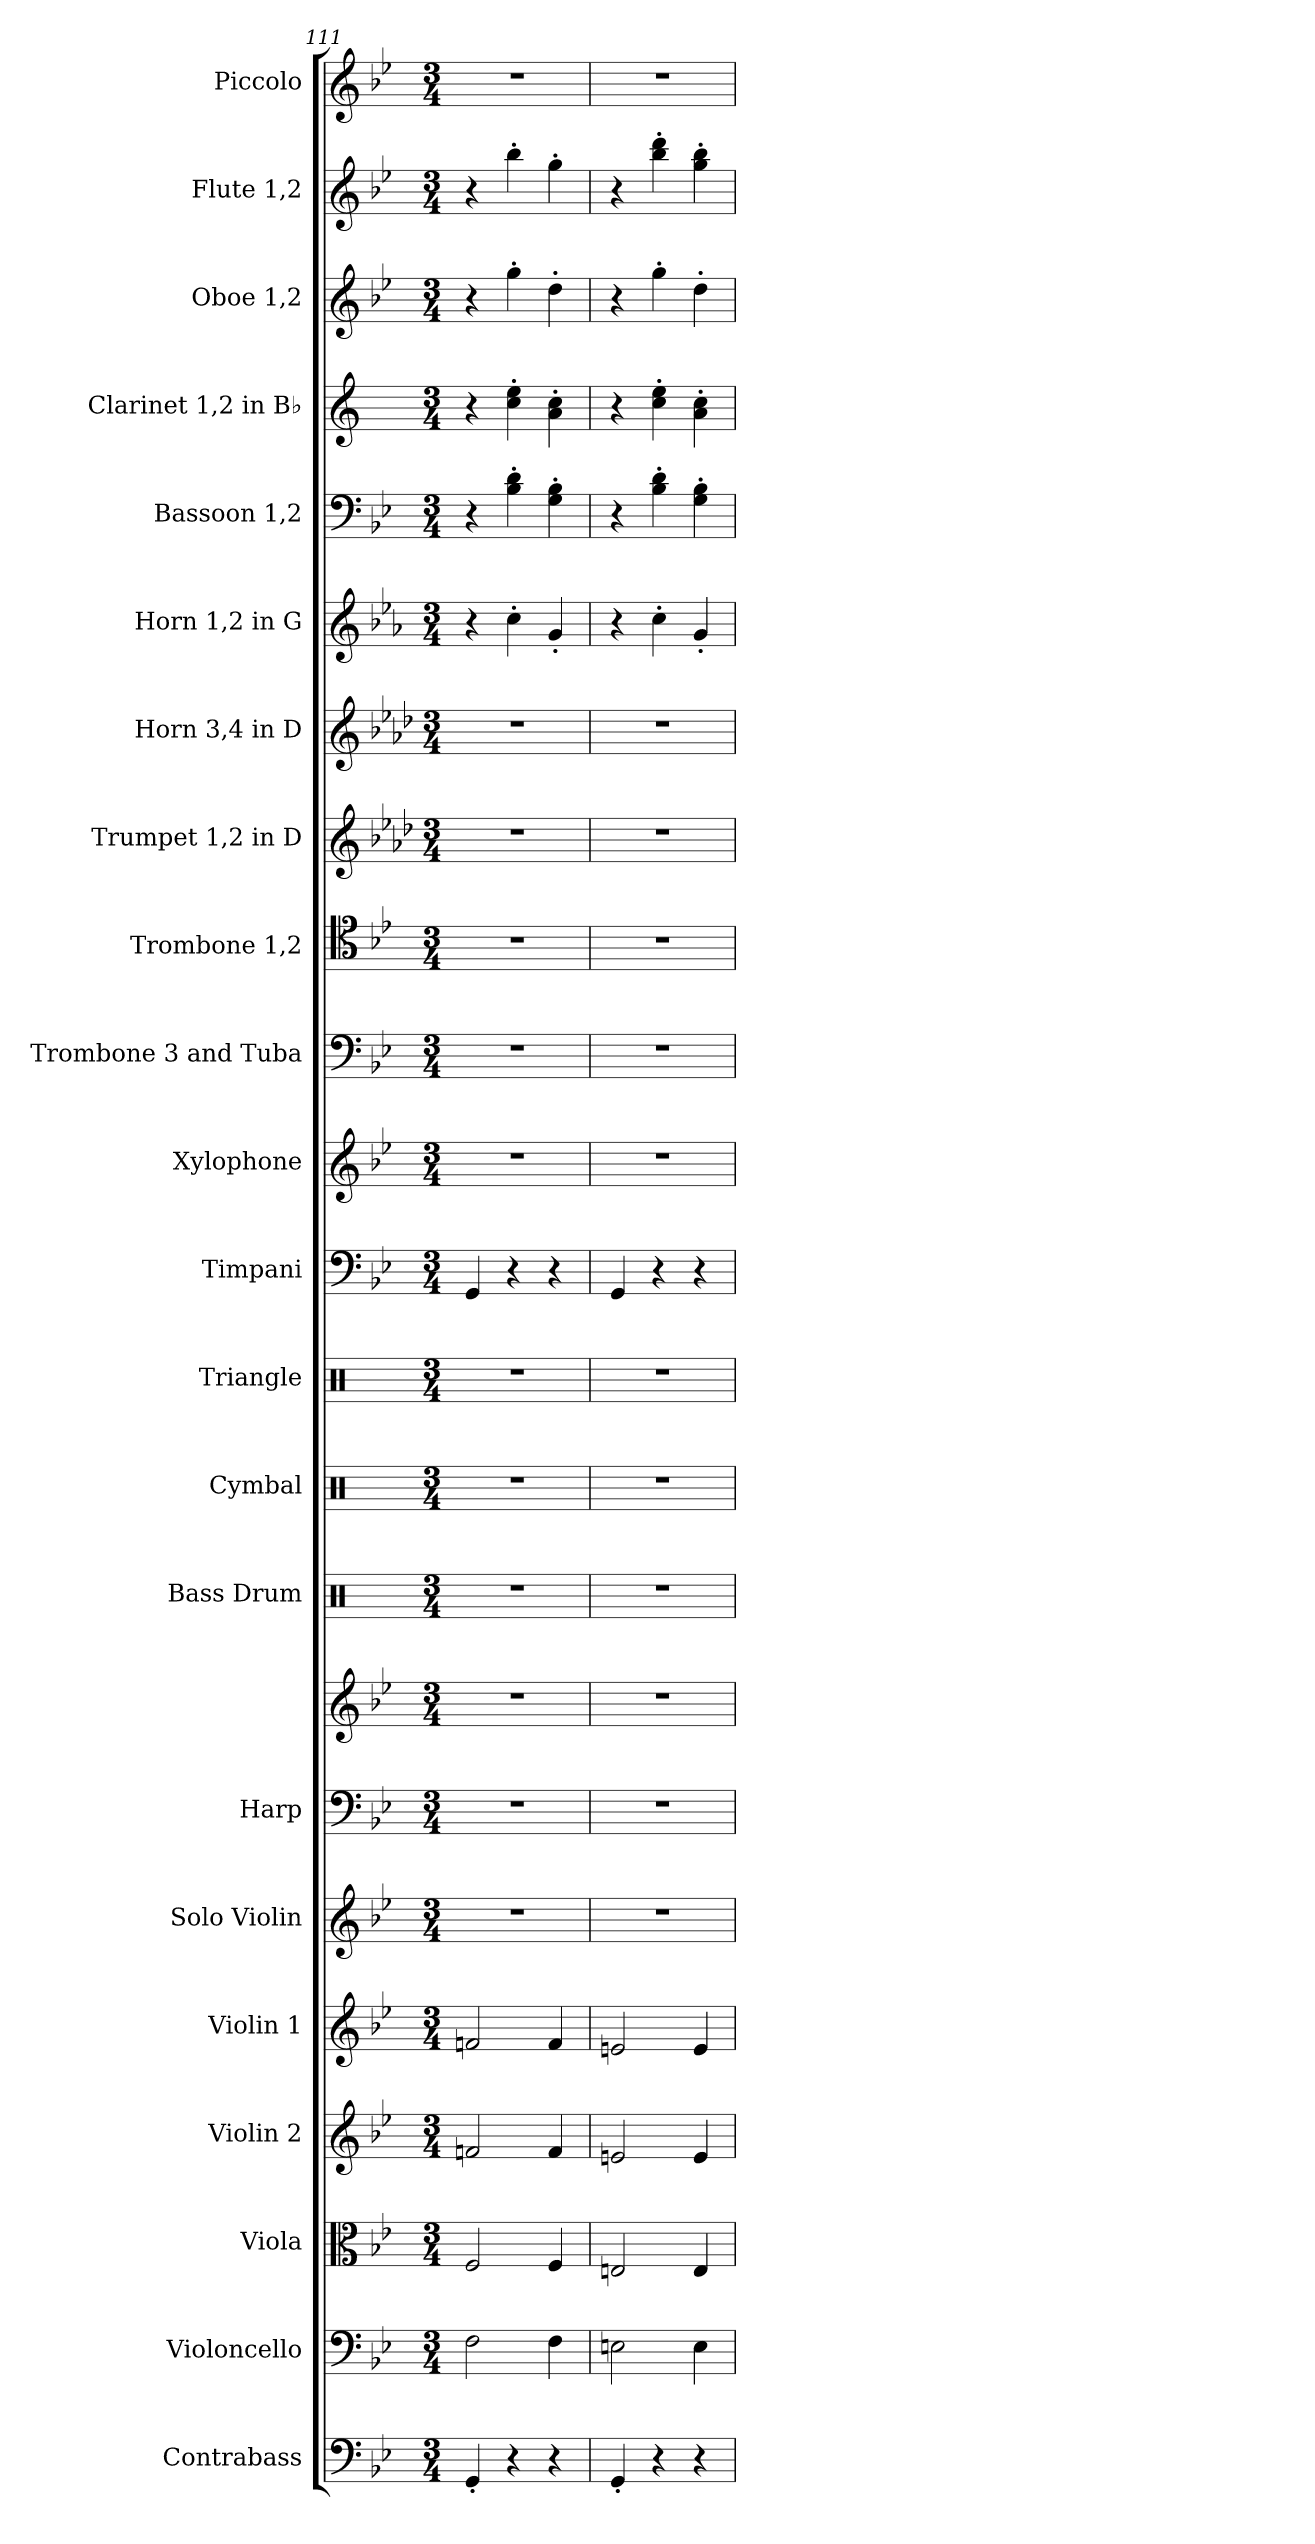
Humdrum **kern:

**kern	**kern	**kern	**kern	**kern	**kern	**kern	**kern	**kern	**kern	**kern	**kern	**kern	**kern	**kern	**kern	**kern	**kern	**kern	**kern	**kern	**kern	**kern
*part22	*part21	*part20	*part19	*part18	*part17	*part16	*part16	*part15	*part14	*part13	*part12	*part11	*part10	*part9	*part8	*part7	*part6	*part5	*part4	*part3	*part2	*part1
*staff23	*staff22	*staff21	*staff20	*staff19	*staff18	*staff17	*staff16	*staff15	*staff14	*staff13	*staff12	*staff11	*staff10	*staff9	*staff8	*staff7	*staff6	*staff5	*staff4	*staff3	*staff2	*staff1
*I"Contrabass	*I"Violoncello	*I"Viola	*I"Violin 2	*I"Violin 1	*I"Solo Violin	*I"Harp	*	*I"Bass Drum	*I"Cymbal	*I"Triangle	*I"Timpani	*I"Xylophone	*I"Trombone 3 and Tuba	*I"Trombone 1,2	*I"Trumpet 1,2 in D	*I"Horn 3,4 in D	*I"Horn 1,2 in G	*I"Bassoon 1,2	*I"Clarinet 1,2 in B♭	*I"Oboe 1,2	*I"Flute 1,2	*I"Piccolo
*I'Cb.	*I'Vc.	*I'Vla.	*I'Vln. 2	*I'Vln. 1	*I'Solo Vln.	*I'Hrp.	*	*I'B.D	*I'Cym.	*I'Trgl.	*I'Timp.	*I'Xyl.	*I'Tbn. 3 and Tba.	*I'Tbn. 1,2	*I'Tpt. 1,2 in D	*I'Hn. 3,4 in D	*I'Hn. 1,2 in G	*I'Bsn. 1,2	*I'Cl. 1,2 in B♭	*I'Ob. 1,2	*I'Fl. 1,2	*I'Picc.
*clefF4	*clefF4	*clefC3	*clefG2	*clefG2	*clefG2	*clefF4	*clefG2	*clefX	*clefX	*clefX	*clefF4	*clefG2	*clefF4	*clefC4	*clefG2	*clefG2	*clefG2	*clefF4	*clefG2	*clefG2	*clefG2	*clefG2
*ITrd7c12	*	*	*	*	*	*	*	*	*	*	*	*ITrd-7c-12	*	*	*ITrd-1c-2	*ITrd6c10	*ITrd3c5	*	*ITrd1c2	*	*	*ITrd-7c-12
*k[b-e-]	*k[b-e-]	*k[b-e-]	*k[b-e-]	*k[b-e-]	*k[b-e-]	*k[b-e-]	*k[b-e-]	*k[]	*k[]	*k[]	*k[b-e-]	*k[b-e-]	*k[b-e-]	*k[b-e-]	*k[b-e-]	*k[b-e-]	*k[b-e-]	*k[b-e-]	*k[b-e-]	*k[b-e-]	*k[b-e-]	*k[b-e-]
*M3/4	*M3/4	*M3/4	*M3/4	*M3/4	*M3/4	*M3/4	*M3/4	*M3/4	*M3/4	*M3/4	*M3/4	*M3/4	*M3/4	*M3/4	*M3/4	*M3/4	*M3/4	*M3/4	*M3/4	*M3/4	*M3/4	*M3/4
=111	=111	=111	=111	=111	=111	=111	=111	=111	=111	=111	=111	=111	=111	=111	=111	=111	=111	=111	=111	=111	=111	=111
4GGG'/	2F\	2F/	2fn/	2fn/	2.r	2.r	2.r	2.r	2.r	2.r	4GG/	2.r	2.r	2.r	2.r	2.r	4r	4r	4r	4r	4r	2.r
4r	.	.	.	.	.	.	.	.	.	.	4r	.	.	.	.	.	4g'\	4B-\' 4d\'	4b-\' 4dd\'	4gg'\	4bb-'\	.
4r	4F\	4F/	4f/	4f/	.	.	.	.	.	.	4r	.	.	.	.	.	4d'/	4G\' 4B-\'	4g\' 4b-\'	4dd'\	4gg'\	.
=112	=112	=112	=112	=112	=112	=112	=112	=112	=112	=112	=112	=112	=112	=112	=112	=112	=112	=112	=112	=112	=112	=112
4GGG'/	2En\	2En/	2en/	2en/	2.r	2.r	2.r	2.r	2.r	2.r	4GG/	2.r	2.r	2.r	2.r	2.r	4r	4r	4r	4r	4r	2.r
4r	.	.	.	.	.	.	.	.	.	.	4r	.	.	.	.	.	4g'\	4B-\' 4d\'	4b-\' 4dd\'	4gg'\	4bb-\' 4ddd\'	.
4r	4E\	4E/	4e/	4e/	.	.	.	.	.	.	4r	.	.	.	.	.	4d'/	4G\' 4B-\'	4g\' 4b-\'	4dd'\	4gg\' 4bb-\'	.
=	=	=	=	=	=	=	=	=	=	=	=	=	=	=	=	=	=	=	=	=	=	=
*-	*-	*-	*-	*-	*-	*-	*-	*-	*-	*-	*-	*-	*-	*-	*-	*-	*-	*-	*-	*-	*-	*-
